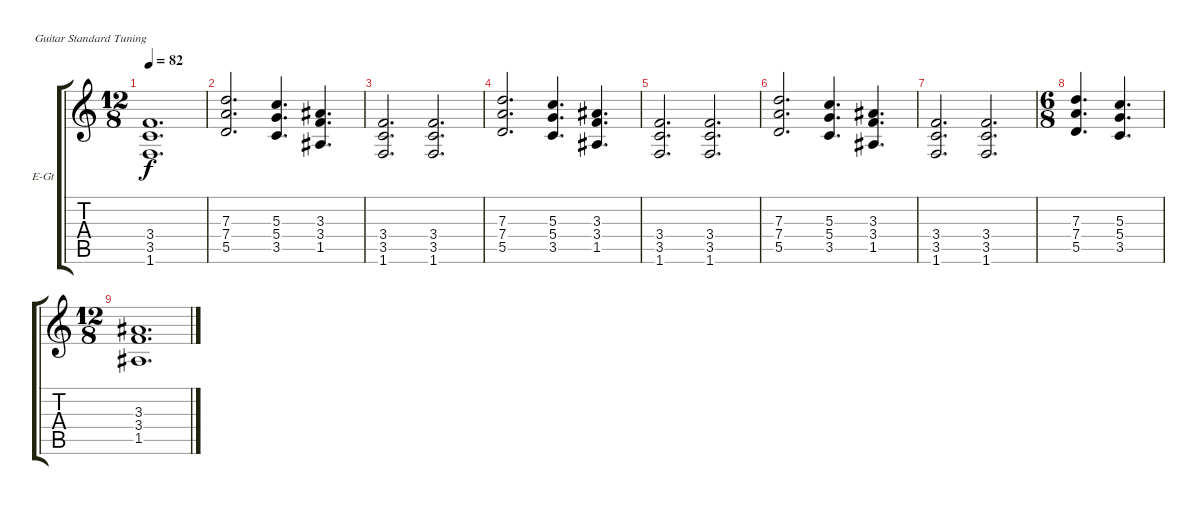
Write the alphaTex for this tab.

\defaultSystemsLayout 4
\bracketExtendMode groupsimilarinstruments
\firstSystemTrackNameOrientation horizontal
\otherSystemsTrackNameOrientation horizontal
\track ("Electric Guitar" "E-Gt") {instrument distortionguitar}
\staff {score tabs}
\tuning (E4 B3 G3 D3 A2 E2)
\ts (12 8)
\tempo 82
\clef g2
\scale
0.487395
\ks c
(3.4 3.5 1.6).1{d dy f instrument distortionguitar} |
\scale
0.256303 (7.3 7.4 5.5).2{d} (5.3 5.4 3.5).4{d} (3.3 3.4 1.5).4{d} |
\scale
0.256303 (3.4 3.5 1.6).2{d} (3.4 3.5 1.6).2{d} |
\scale
0.333333 (7.3 7.4 5.5).2{d} (5.3 5.4 3.5).4{d} (3.3 3.4 1.5).4{d} |
\scale
0.333333 (3.4 3.5 1.6).2{d} (3.4 3.5 1.6).2{d} |
\scale
0.333333 (7.3 7.4 5.5).2{d} (5.3 5.4 3.5).4{d} (3.3 3.4 1.5).4{d} |
(3.4 3.5 1.6).2{d} (3.4 3.5 1.6).2{d} |
\ts (6 8)
(7.3 7.4 5.5).4{d} (5.3 5.4 3.5).4{d} |
\ts (12 8)
(3.3 3.4 1.5).1{d}
